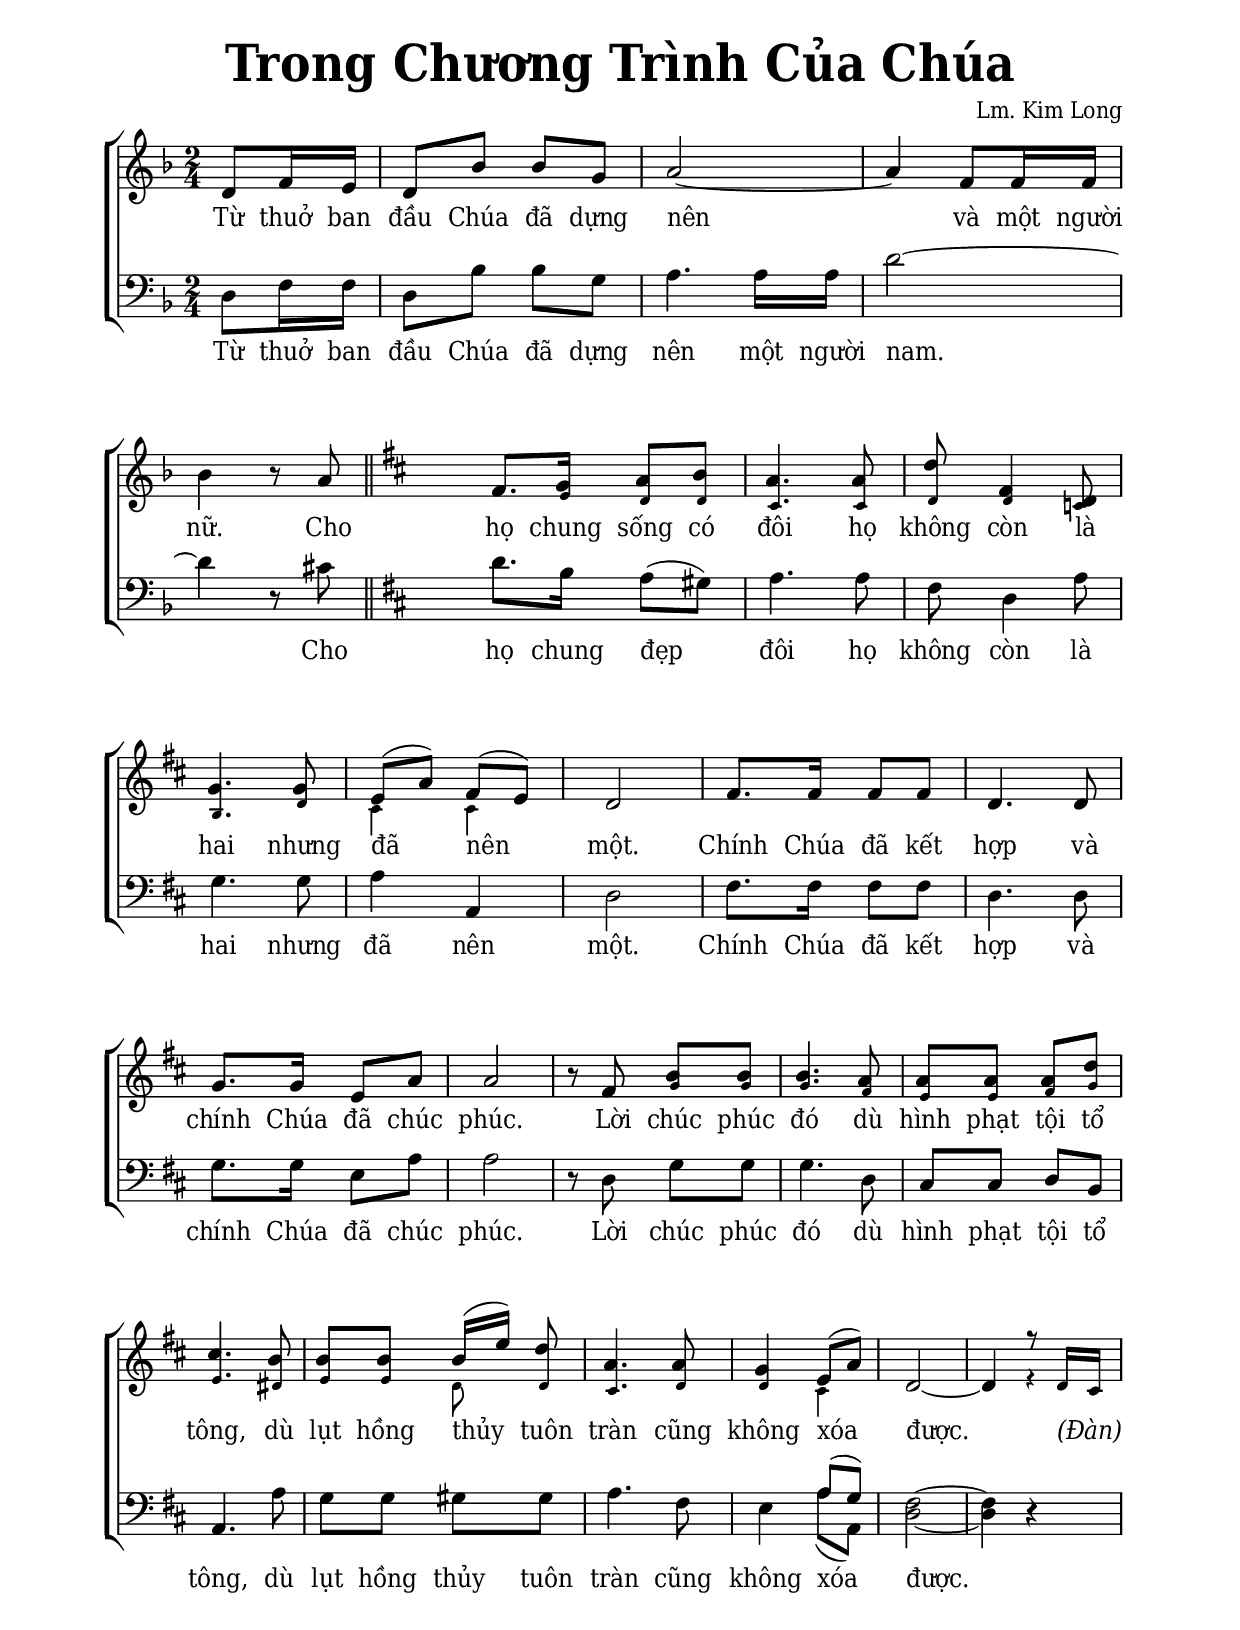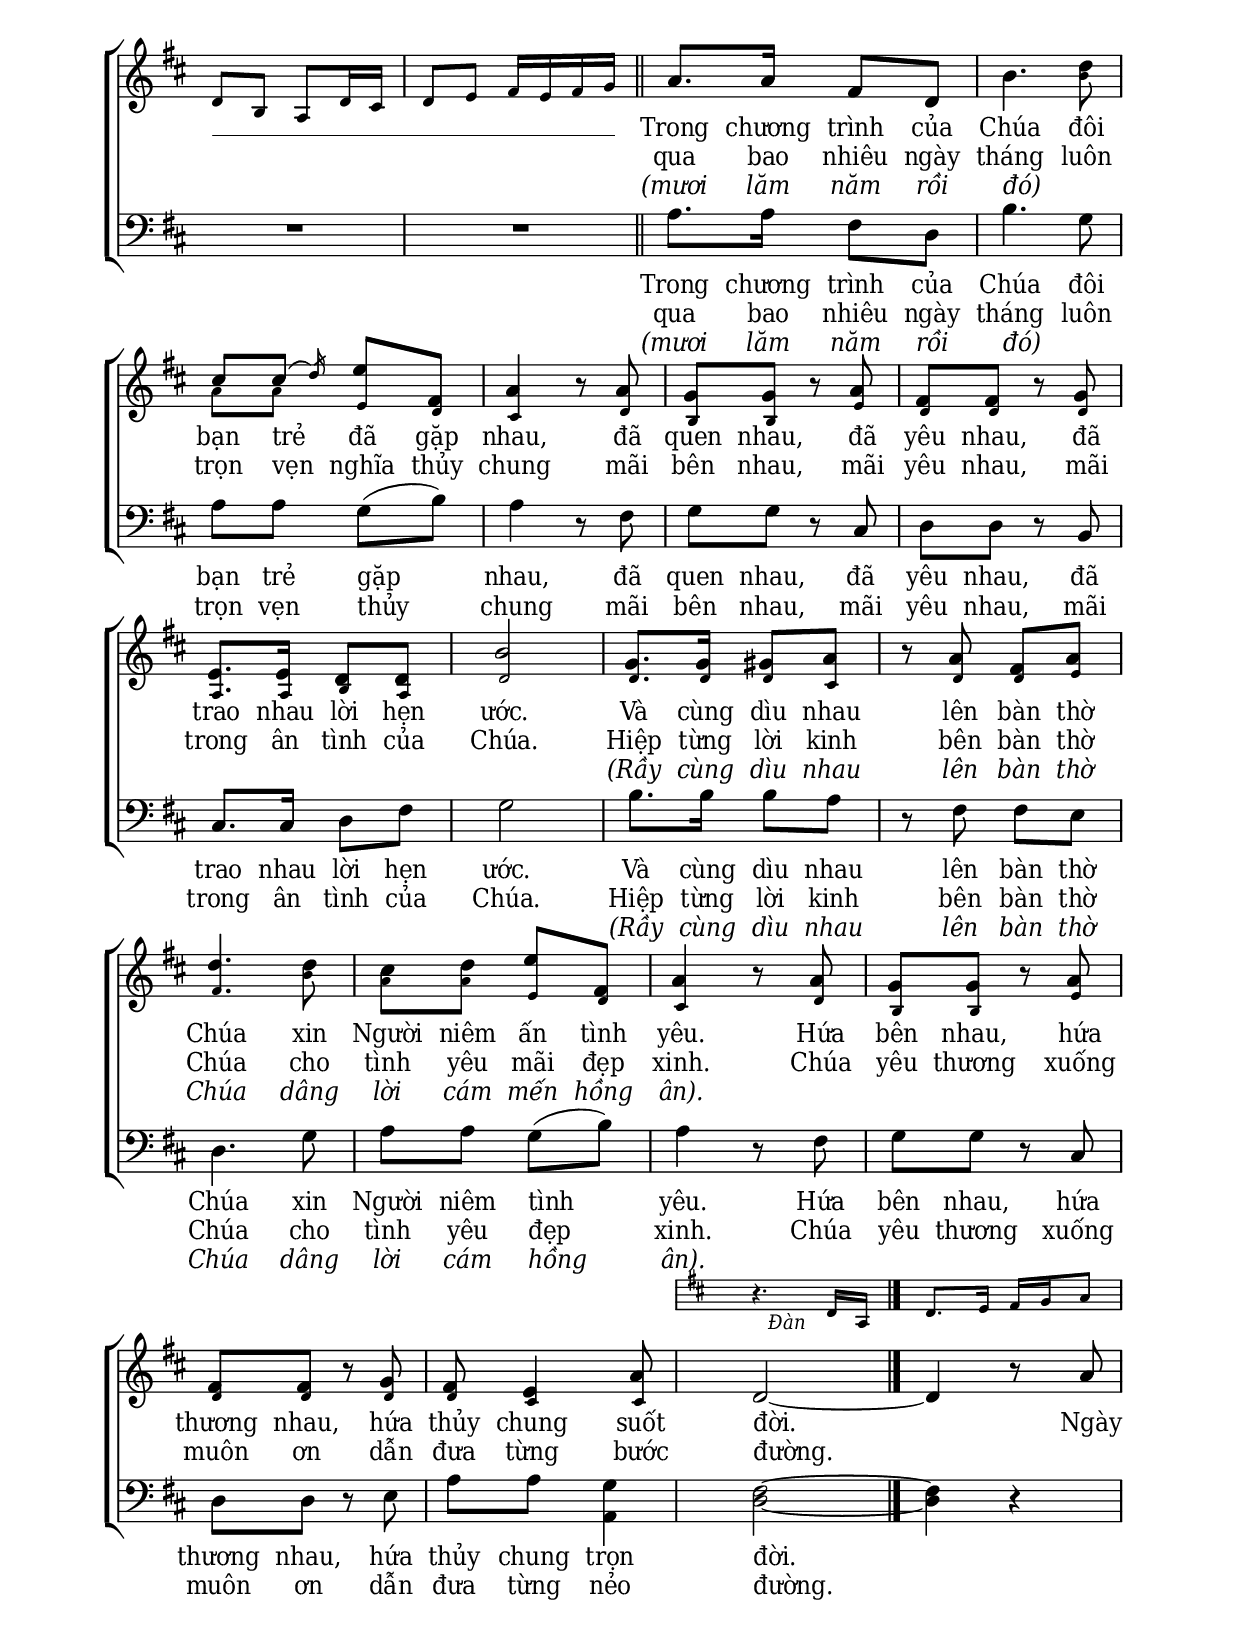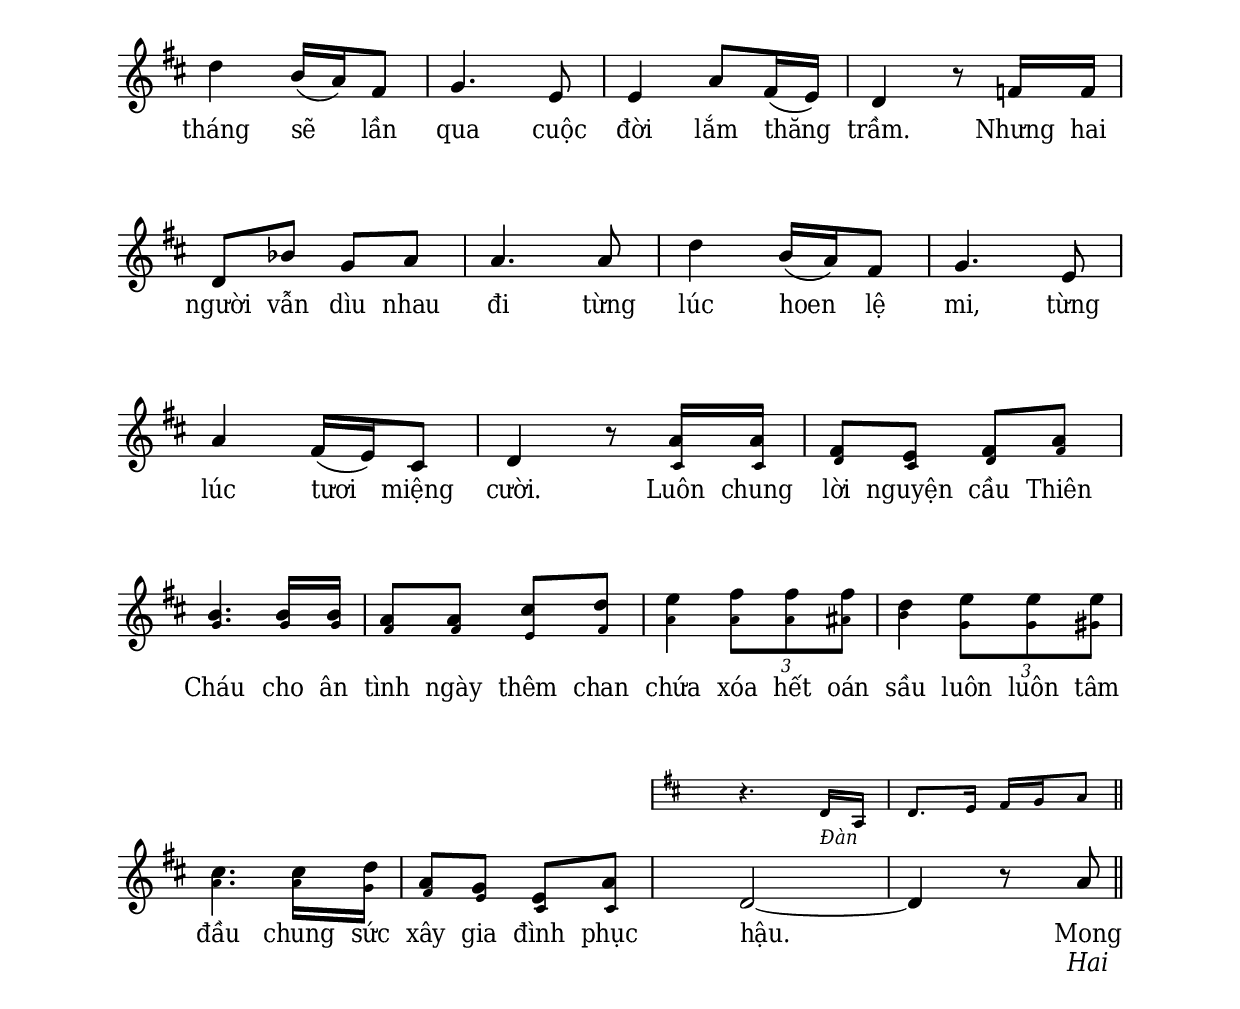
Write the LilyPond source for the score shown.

% Cài đặt chung
\version "2.22.1"
\include "english.ly"

\header {
  title = \markup { \fontsize #3 "Trong Chương Trình Của Chúa" }
  composer = "Lm. Kim Long"
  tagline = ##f
}

% Đổi kích thước nốt cho bè phụ
notBePhu =
#(define-music-function (font-size music) (number? ly:music?)
   (for-some-music
     (lambda (m)
       (if (music-is-of-type? m 'rhythmic-event)
           (begin
             (set! (ly:music-property m 'tweaks)
                   (cons `(font-size . ,font-size)
                         (ly:music-property m 'tweaks)))
             #t)
           #f))
     music)
   music)

% Nhạc
nhacDiepKhucSop = \relative c' {
  \partial 4 d8 f16 e |
  d8 bf' bf g |
  a2 ~ |
  a4 f8 f16 f |
  bf4 r8 a \bar "||"
  
  \set Staff.printKeyCancellation = ##f
  \key d \major
  fs8. g16 a8 b |
  a4. a8 |
  d fs,4 d8 |
  g4. g8 |
  e (a) fs (e) |
  d2 |
  fs8. fs16 fs8 fs |
  d4. d8 |
  g8. g16 e8 a |
  a2 |
  r8 fs b b |
  b4. a8 |
  a a a d |
  cs4. b8 |
  b b b16 (e) d8 |
  a4. a8 |
  g4 e8 (a) |
  d,2 ~ |
  d4 r8
  \notBePhu -2 {
    d16 cs |
    d8 b a d16 cs |
    d8 e fs16 e fs g
  }
  \bar "||"
  
  a8. a16 fs8 d |
  b'4. d8 |
  cs
  \afterGrace cs ({
    \override Flag.stroke-style = #"grace"
    d16 )}
  \revert Flag.stroke-style
  e8 fs, |
  a4 r8 a |
  g g r a |
  fs fs r g |
  e8. e16 d8 d |
  b'2 |
  g8. g16 gs8 a |
  r a fs a |
  d4. d8 |
  cs d e fs, |
  a4 r8 a |
  g g r a |
  fs fs r g |
  fs e4 a8 |
  d,2 ~ \bar "|."
  d4 r8 a' | \break
  
  d4 b16 (a) fs8 |
  g4. e8 |
  e4 a8 fs16 (e) |
  d4 r8 f!16 f |
  d8 bf' g a |
  a4. a8 |
  d4 b16 (a) fs8 |
  g4. e8 |
  a4 fs16 (e) cs8 |
  d4 r8 a'16 a |
  fs8 e fs a |
  b4. b16 b |
  a8 a cs d |
  e4 \tuplet 3/2 { fs8 fs fs } |
  d4 \tuplet 3/2 { e8 e e } |
  cs4. cs16 d |
  a8 g e a |
  d,2 ~ |
  d4 r8 a' \bar "||"
}

nhacDiepKhucAlto = \relative c' {
  d8 f16 e |
  d8 bf' bf g |
  a2 ~ |
  a4 f8 f16 f |
  bf4 r8 a |
  
  \set Staff.printKeyCancellation = ##f
  \key d \major
  fs8. e16 d8 d |
  cs4. cs8 |
  d d4 c!8 |
  b4. d8 |
  cs4 cs |
  d2 |
  fs8. fs16 fs8 fs |
  d4. d8 |
  g8. g16 e8 a |
  a2 |
  r8 fs g g |
  g4. fs8 |
  e e fs g |
  e4. ds8 |
  e e d d |
  cs4. d8 |
  d4 cs |
  d2 ~ |
  d4 r |
  \skip 2
  \skip 2
  a'8. a16 fs8 d |
  b'4. b8 |
  a [a] e d |
  cs4 r8 d |
  b b r e |
  d d r d |
  a8. a16 b8 a |
  d2 |
  d8. d16 d8 cs |
  r d d e |
  fs4. b8 |
  a a e d |
  cs4 r8 d |
  b b r e |
  d d r d |
  d cs4 cs8 |
  <<
    {
      d2 ~ |
      d4 r8 a' |
    }
    {
      \new Staff = "ossia" \with {
        alignAboveContext = #"1"
        \override VerticalAxisGroup.staff-staff-spacing =
          #'((basic-distance . 3))
        \remove "Time_signature_engraver"
        fontSize = #-3
        \override StaffSymbol.staff-space = #(magstep -3)
        firstClef = ##f
      } {
        \key d \major
        r4. d,16 
        \tweak extra-offset #'(-8 . 2)
        _\markup { \fontsize #2 \italic "Đàn" }
        a |
        d8. e16 fs g a8
      }
    }
  >>
  d4 b16 (a) fs8 |
  g4. e8 |
  e4 a8 fs16 (e) |
  d4 r8 f!16 f |
  d8 bf' g a |
  a4. a8 |
  d4 b16 (a) fs8 |
  g4. e8 |
  a4 fs16 (e) cs8 |
  d4 r8 cs16 cs |
  d8 cs d fs |
  g4. g16 g |
  fs8 fs e fs |
  a4 \tuplet 3/2 { a8 a as } |
  b4 \tuplet 3/2 { g8 g gs } |
  a4. a16 g |
  fs8 e cs cs |
  <<
    {
      d2 ~ |
      d4 r8 a'
    }
    {
      \new Staff = "ossia" \with {
        instrumentName = "Đàn"
        alignAboveContext = #"1"
        \override VerticalAxisGroup.staff-staff-spacing = #'((basic-distance . 6))
        \remove "Time_signature_engraver"
        fontSize = #-3
        \override StaffSymbol.staff-space = #(magstep -3)
        firstClef = ##f
      } {
        \key d \major
        r4. d,16 
        _\markup { \fontsize #2 \italic "Đàn" }
        a |
        d8. e16 fs g a8
      }
    }
  >>
}

nhacDiepKhucBas = \relative c {
  d8 f16 f |
  d8 bf' bf g |
  a4. a16 a |
  d2 ~ |
  d4 r8 cs |
  
  \set Staff.printKeyCancellation = ##f
  \key d \major
  d8. b16 a8 (gs) |
  a4. a8 |
  fs d4 a'8 |
  g4. g8 |
  a4 a, |
  d2 |
  fs8. fs16 fs8 fs |
  d4. d8 |
  g8. g16 e8 a |
  a2 |
  r8 d, g g |
  g4. d8 |
  cs cs d b |
  a4. a'8 |
  g g gs gs |
  a4. fs8 |
  e4
  <<
    {
      \voiceOne
      a8 ([g])
    }
    \new Voice = "splitpart" {
      \voiceTwo
      a8 ([a,])
    }
  >>
  \oneVoice
  <fs' d>2 ~ |
  <fs d>4 r |
  R2*2
  a8. a16 fs8 d |
  b'4. g8 |
  a a g (b) |
  a4 r8 fs |
  g g r cs, |
  d d r b |
  cs8. cs16 d8 fs |
  g2 |
  b8. b16 b8 a |
  r fs fs e |
  d4. g8 |
  a a g (b) |
  a4 r8 fs |
  g g r cs, |
  d d r e |
  a a <g a,>4 |
  <fs d>2 ~ |
  <fs d>4 r |
  
}

% Lời
loiPhienKhucSopMot = \lyricmode {
  Từ thuở ban đầu Chúa đã dựng nên và một người nữ.
  Cho họ chung sống có đôi
  họ không còn là hai nhưng đã nên một.
  Chính Chúa đã kết hợp và chính Chúa đã chúc phúc.
  Lời chúc phúc đó dù hình phạt tội tổ tông,
  dù lụt hồng thủy tuôn tràn cũng không xóa được.
  \override Lyrics.LyricText.font-shape = #'italic
  (Đàn) __ \repeat unfold 12 { _ }
  \revert Lyrics.LyricText.font-shape
  Trong chương trình của Chúa đôi bạn trẻ đã gặp nhau,
  đã quen nhau, đã yêu nhau, đã trao nhau lời hẹn ước.
  Và cùng dìu nhau lên bàn thờ Chúa
  xin Người niêm ấn tình yêu.
  Hứa bên nhau, hứa thương nhau,
  hứa thủy chung suốt đời.
  Ngày tháng sẽ lần qua cuộc đời lắm thăng trầm.
  Nhưng hai người vẫn dìu nhau đi từng lúc hoen lệ mi,
  từng lúc tươi miệng cười.
  Luôn chung lời nguyện cầu Thiên Cháu cho ân tình
  ngày thêm chan chứa xóa hết oán sầu
  luôn luôn tâm đầu chung sức xây gia đình phục hậu.
  <<
  { Mong }
  \new Lyrics {
	  \set associatedVoice = "beSop"
	  \override Lyrics.LyricText.font-shape = #'italic
	  Hai
	}
  >>
}

loiPhienKhucSopHai = \lyricmode {
  \repeat unfold 71 { _ }
  qua bao nhiêu ngày tháng luôn trọn vẹn nghĩa thủy chung
  mãi bên nhau, mãi yêu nhau, mãi trong ân tình của Chúa.
  Hiệp từng lời kinh bên bàn thờ Chúa cho tình yêu mãi đẹp xinh.
  Chúa yêu thương xuống muôn ơn dẫn đưa từng bước đường.
}

loiPhienKhucSopBa = \lyricmode {
  \override Lyrics.LyricText.font-shape = #'italic
  \repeat unfold 71 { _ }
  (mươi lăm năm rồi đó)
  \repeat unfold 18 { _ }
  (Rầy cùng dìu nhau lên bàn thờ Chúa dâng lời cám mến hồng ân).
}

loiPhienKhucBasMot = \lyricmode {
  Từ thuở ban đầu Chúa đã dựng nên một người nam.
  Cho họ chung đẹp đôi
  họ không còn là hai nhưng đã nên một.
  Chính Chúa đã kết hợp và chính Chúa đã chúc phúc.
  Lời chúc phúc đó dù hình phạt tội tổ tông,
  dù lụt hồng thủy tuôn tràn cũng không xóa được.
  Trong chương trình của Chúa đôi bạn trẻ gặp nhau,
  đã quen nhau, đã yêu nhau, đã trao nhau lời hẹn ước.
  Và cùng dìu nhau lên bàn thờ Chúa
  xin Người niêm tình yêu.
  Hứa bên nhau, hứa thương nhau, hứa thủy chung trọn đời.
}

loiPhienKhucBasHai = \lyricmode {
  \repeat unfold 56 { _ }
  qua bao nhiêu ngày tháng luôn trọn vẹn thủy chung
  mãi bên nhau, mãi yêu nhau, mãi trong ân tình của Chúa.
  Hiệp từng lời kinh bên bàn thờ Chúa cho tình yêu đẹp xinh.
  Chúa yêu thương xuống muôn ơn dẫn đưa từng nẻo đường.
}

loiPhienKhucBasBa = \lyricmode {
  \override Lyrics.LyricText.font-shape = #'italic
  \repeat unfold 56 { _ }
  (mươi lăm năm rồi đó)
  \repeat unfold 17 { _ }
  (Rầy cùng dìu nhau lên bàn thờ Chúa dâng lời cám hồng ân).
}


% Dàn trang
\paper {
  #(set-paper-size "a4")
  top-margin =15\mm
  bottom-margin = 15\mm
  left-margin = 20\mm
  right-margin = 20\mm
  indent = #0
  #(define fonts
    (make-pango-font-tree
      "Deja Vu Serif Condensed"
      "Deja Vu Serif Condensed"
      "Deja Vu Serif Condensed"
      (/ 20 20)))
  print-page-number = #f
  %page-count = #1
  ragged-last-bottom = ##t
  %ragged-bottom = ##t
  %ragged-last = ##t
  systems-per-page = 5
}

TongNhip = {
  \key f \major \time 2/4
  \set Timing.beamExceptions = #'()
  \set Timing.baseMoment = #(ly:make-moment 1/4)
  \set Timing.beatStructure = #'(1 1)
}

\score {
  \new ChoirStaff <<
    \new Staff = "1" \with {
        \consists "Merge_rests_engraver"
        printPartCombineTexts = ##f
      }
      <<
      \new Voice \TongNhip \partCombine 
        \nhacDiepKhucSop
        \notBePhu -3 { \nhacDiepKhucAlto }
      \new NullVoice = beSop \nhacDiepKhucSop
      \new Lyrics \lyricsto beSop \loiPhienKhucSopMot
      \new Lyrics \lyricsto beSop \loiPhienKhucSopHai
      \new Lyrics \lyricsto beSop \loiPhienKhucSopBa
      >>
    \new Staff <<
        \clef "bass"
        \new Voice = beBas {
          \TongNhip \nhacDiepKhucBas
        }
      \new Lyrics \lyricsto beBas \loiPhienKhucBasMot
      \new Lyrics \lyricsto beBas \loiPhienKhucBasHai
      \new Lyrics \lyricsto beBas \loiPhienKhucBasBa
    >>
  >>
  \layout {
    \override Lyrics.LyricSpace.minimum-distance = #1.5
    \override Score.BarNumber.break-visibility = ##(#f #f #f)
    \override Score.SpacingSpanner.uniform-stretching = ##t
    \context {
      \Staff \RemoveEmptyStaves
      \override VerticalAxisGroup.remove-first = ##t
    }
  }
}